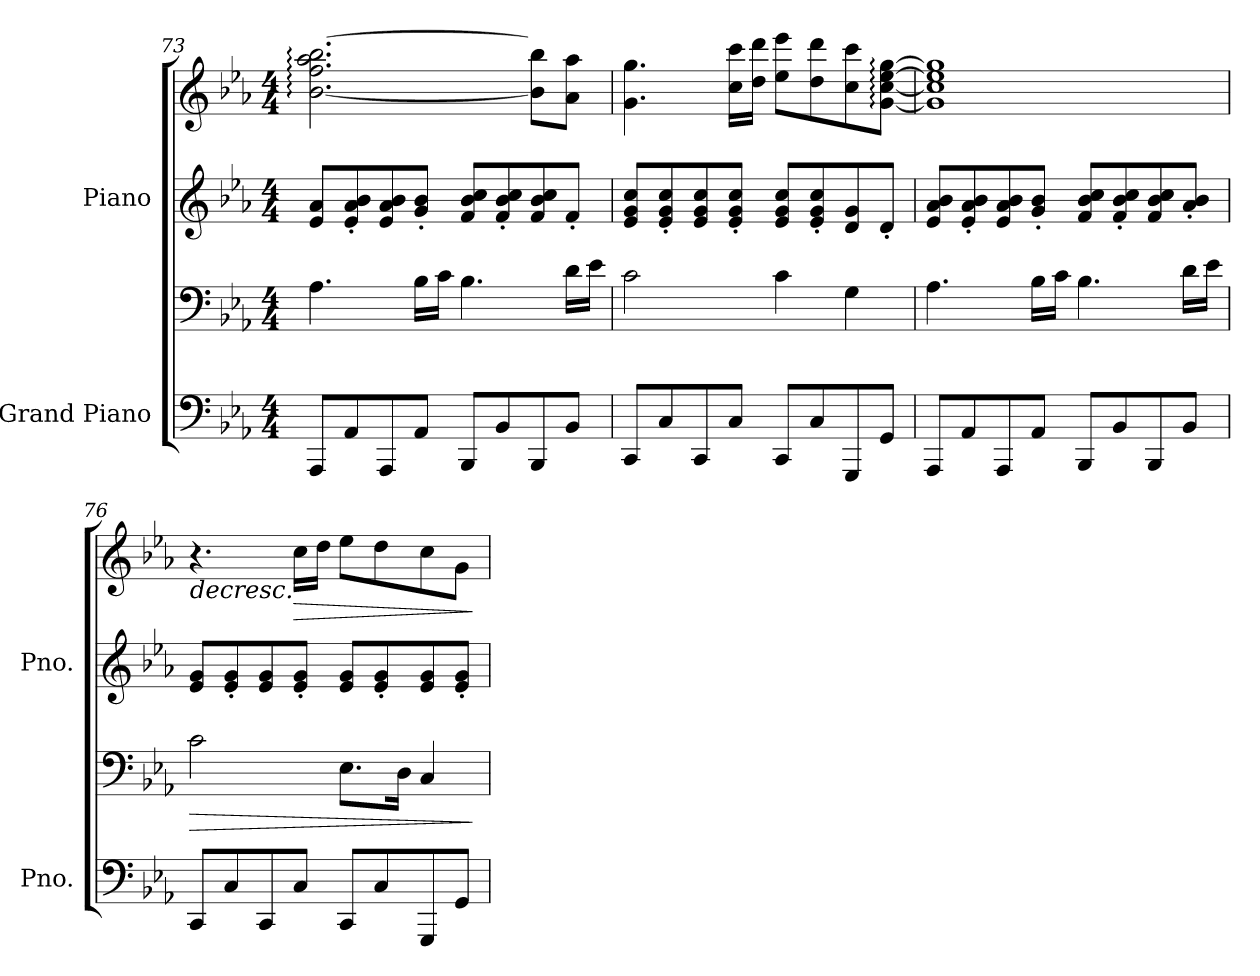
**kern	**kern	**dynam	**kern	**kern	**dynam
*part2	*part2	*part2	*part1	*part1	*part1
*staff4	*staff3	*staff3/4	*staff2	*staff1	*staff1/2
*I"Grand Piano	*	*	*I"Piano	*	*
*I'Pno.	*	*	*I'Pno.	*	*
!!LO:PB:g=z
*clefF4	*clefF4	*	*clefG2	*clefG2	*
*k[b-e-a-]	*k[b-e-a-]	*	*k[b-e-a-]	*k[b-e-a-]	*
*M4/4	*M4/4	*	*M4/4	*M4/4	*
=73	=73	=73	=73	=73	=73
8AAA-/L	4.A-\	.	8e-/ 8a-/L	[2.b-\: 2.ff\: 2.aa-\: [2.bb-\:	.
8AA-/	.	.	8e-/' 8a-/' 8b-/'	.	.
8AAA-/	.	.	8e-/ 8a-/ 8b-/	.	.
8AA-/J	16B-\LL	.	8g/' 8b-/'J	.	.
.	16c\JJ	.	.	.	.
8BBB-/L	4.B-\	.	8f/ 8b-/ 8cc/L	.	.
8BB-/	.	.	8f/' 8b-/' 8cc/'	.	.
8BBB-/	.	.	8f/ 8b-/ 8cc/	8b-\] 8bb-\]L	.
8BB-/J	16d\LL	.	8f'/J	8a-\ 8aa-\J	.
.	16e-\JJ	.	.	.	.
=74	=74	=74	=74	=74	=74
8CC/L	2c\	.	8e-/ 8g/ 8cc/L	4.g\ 4.gg\	.
8C/	.	.	8e-/' 8g/' 8cc/'	.	.
8CC/	.	.	8e-/ 8g/ 8cc/	.	.
8C/J	.	.	8e-/' 8g/' 8cc/'J	16cc\ 16ccc\LL	.
.	.	.	.	16dd\ 16ddd\JJ	.
8CC/L	4c\	.	8e-/ 8g/ 8cc/L	8ee-\ 8eee-\L	.
8C/	.	.	8e-/' 8g/' 8cc/'	8dd\ 8ddd\	.
8GGG/	4G\	.	8d/ 8g/	8cc\ 8ccc\	.
8GG/J	.	.	8d'/J	[8g\: [8cc\: [8ee-\: [8gg\:J	.
=75	=75	=75	=75	=75	=75
8AAA-/L	4.A-\	.	8e-/ 8a-/ 8b-/L	1g] 1cc] 1ee-] 1gg]	.
8AA-/	.	.	8e-/' 8a-/' 8b-/'	.	.
8AAA-/	.	.	8e-/ 8a-/ 8b-/	.	.
8AA-/J	16B-\LL	.	8g/' 8b-/'J	.	.
.	16c\JJ	.	.	.	.
8BBB-/L	4.B-\	.	8f/ 8b-/ 8cc/L	.	.
8BB-/	.	.	8f/' 8b-/' 8cc/'	.	.
8BBB-/	.	.	8f/ 8b-/ 8cc/	.	.
8BB-/J	16d\LL	.	8a-/' 8b-/'J	.	.
.	16e-\JJ	.	.	.	.
!!LO:LB:g=z
=76	=76	=76	=76	=76	=76
!	!	!LO:HP:b	!	!	!LO:HP:b
8CC/L	2c\	>	8e-/ 8g/L	4.r	>
8C/	.	.	8e-/' 8g/'	.	.
8CC/	.	.	8e-/ 8g/	.	.
!	!	!	!	!	!LO:HP:b
8C/J	.	.	8e-/' 8g/'J	16cc\LL	>
.	.	.	.	16dd\JJ	.
8CC/L	8.E-\L	.	8e-/ 8g/L	8ee-\L	.
8C/	.	.	8e-/' 8g/'	8dd\	.
.	16D\Jk	.	.	.	.
8GGG/	4C/	.	8e-/ 8g/	8cc\	.
8GG/J	.	.	8e-/' 8g/'J	8g\J	.
.	.	]	.	.	] ]
=	=	=	=	=	=
*-	*-	*-	*-	*-	*-
